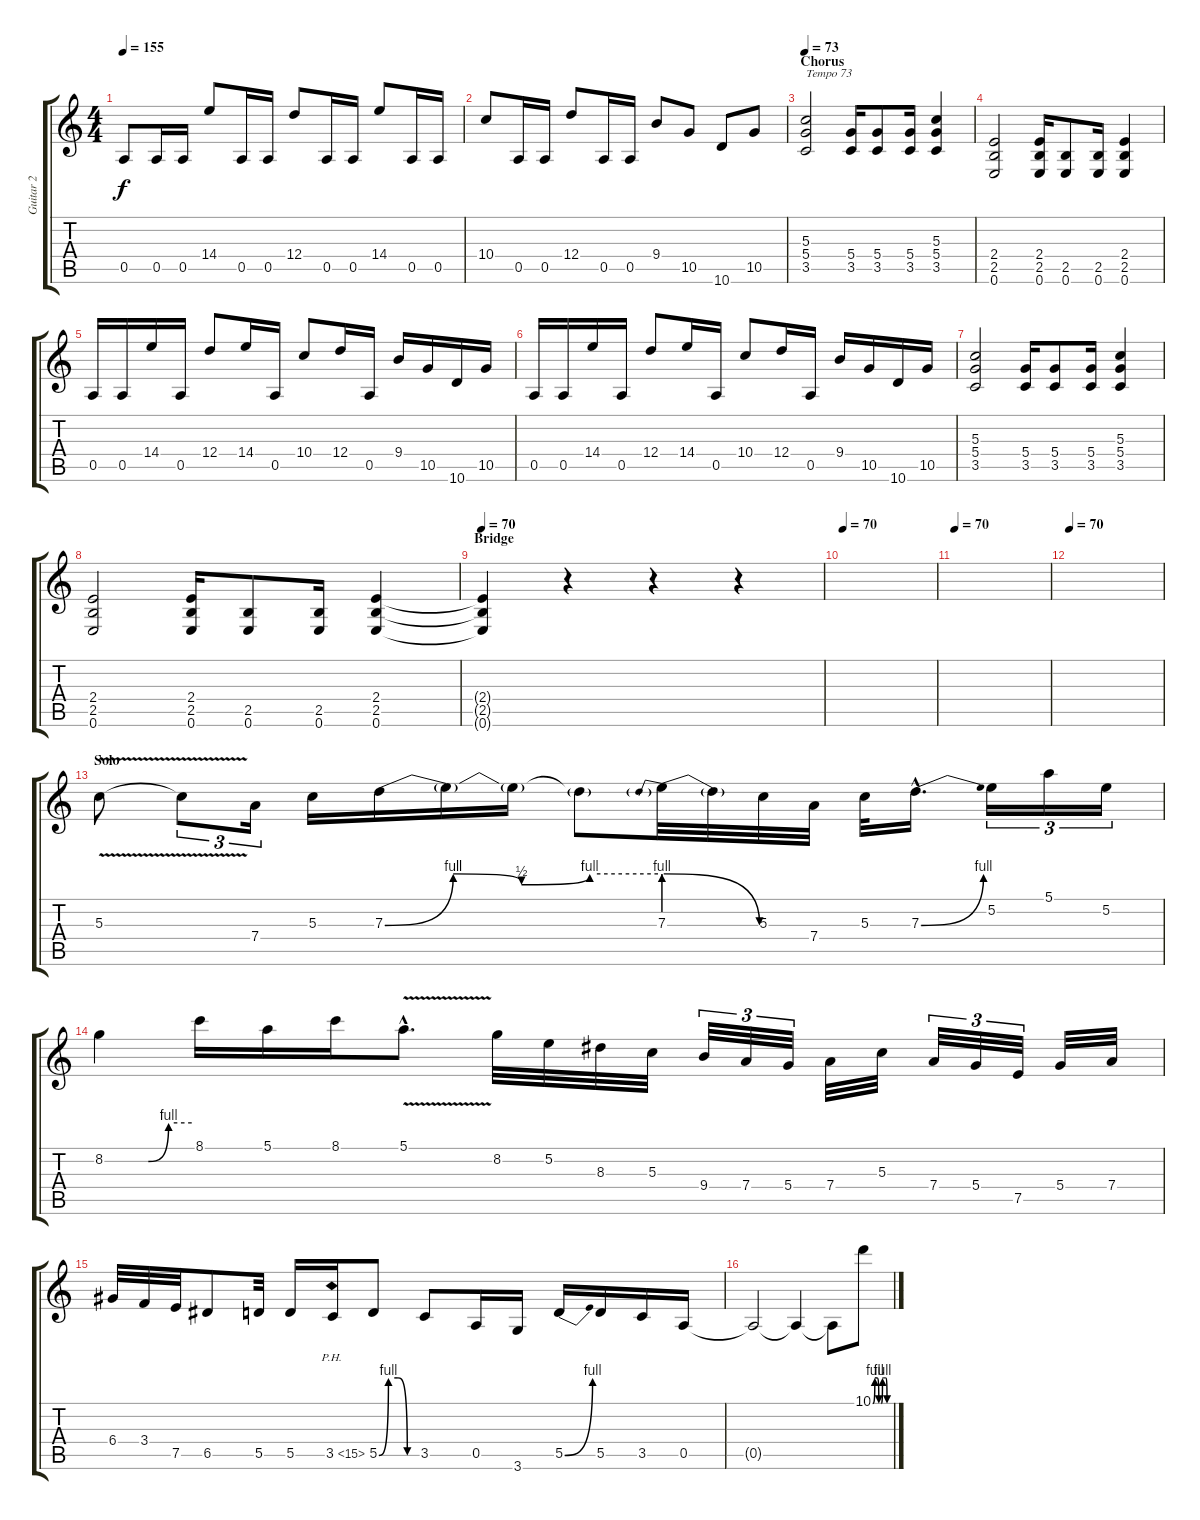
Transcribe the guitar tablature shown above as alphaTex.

\track ("Guitar 2" "Guitar 2") {instrument distortionguitar}
\staff {score tabs}
\tuning (E4 B3 G3 D3 A2 E2) {hide}
\ts (4 4)
\tempo 155
\clef g2
\ks c
0.5.8{dy f} 0.5.16 0.5.16 14.4.8 0.5.16 0.5.16 12.4.8 0.5.16 0.5.16 14.4.8 0.5.16 0.5.16 |
10.4.8 0.5.16 0.5.16 12.4.8 0.5.16 0.5.16 9.4.8 10.5.8 10.6.8 10.5.8 |
\section ("" "Chorus")
\tempo 73
(5.3 5.4 3.5).2{txt "Tempo 73"} (5.4 3.5).16 (5.4 3.5).8 (5.4 3.5).16 (5.3 5.4 3.5).4 |
(2.4 2.5 0.6).2 (2.4 2.5 0.6).16 (2.5 0.6).8 (2.5 0.6).16 (2.4 2.5 0.6).4 |
0.5.16 0.5.16 14.4.16 0.5.16 12.4.8 14.4.16 0.5.16 10.4.8 12.4.16 0.5.16 9.4.16 10.5.16 10.6.16 10.5.16 |
0.5.16 0.5.16 14.4.16 0.5.16 12.4.8 14.4.16 0.5.16 10.4.8 12.4.16 0.5.16 9.4.16 10.5.16 10.6.16 10.5.16 |
(5.3 5.4 3.5).2 (5.4 3.5).16 (5.4 3.5).8 (5.4 3.5).16 (5.3 5.4 3.5).4 |
(2.4 2.5 0.6).2 (2.4 2.5 0.6).16 (2.5 0.6).8 (2.5 0.6).16 (2.4 2.5 0.6).4 |
\section ("" "Bridge")
\tempo 70
(2.4{t} 2.5{t} 0.6{t}).4 r.4 r.4 r.4 |
\tempo 70
|
\tempo 70
|
\tempo 70
|
\section ("" "Solo")
5.3{v}.8 5.3{t}.8{tu (3 2)} 7.4.16{tu (3 2)} 5.3.16 7.3{be (custom 0 0 15 4 30 2 45 4 60 4)}.16 7.3{t}.16 7.3{t}.16 7.3{t}.8 7.3{be (prebendrelease 0 4 60 0)}.32 7.3{t}.32 5.3.32 7.4.32 5.3.32 7.3{be (bend 0 0 60 4) hac}.16{d} 5.2.16{tu (3 2)} 5.1.16{tu (3 2)} 5.2.16{tu (3 2)} |
8.2{be (custom 0 0 30 0 44 4 60 4)}.4 8.1.16 5.1.16 8.1.16 5.1{v hac}.8{d} 8.2.32 5.2.32 8.3.32 5.3.32 9.4.32{tu (3 2)} 7.4.32{tu (3 2)} 5.4.32{tu (3 2)} 7.4.32 5.3.32 7.4.32{tu (3 2)} 5.4.32{tu (3 2)} 7.5.32{tu (3 2)} 5.4.32 7.4.32 |
6.4.32 3.4.32 7.5.32 6.5.8 5.5.32 5.5.16 3.5{ph 12}.16 5.5{be (custom 0 0 15 4 30 4 45 0 60 0)}.8 3.5.8 0.5.16 3.6.16 5.5{be (bend 0 0 60 4)}.16 5.5.16 3.5.16 0.5.16 |
0.5{t}.2 0.5{t}.4 0.5{t}.8 10.1{be (custom 0 0 7 4 15 4 21 0 30 0 34 4 38 4 40 4 45 4 50 0 55 0 60 0)}.8
